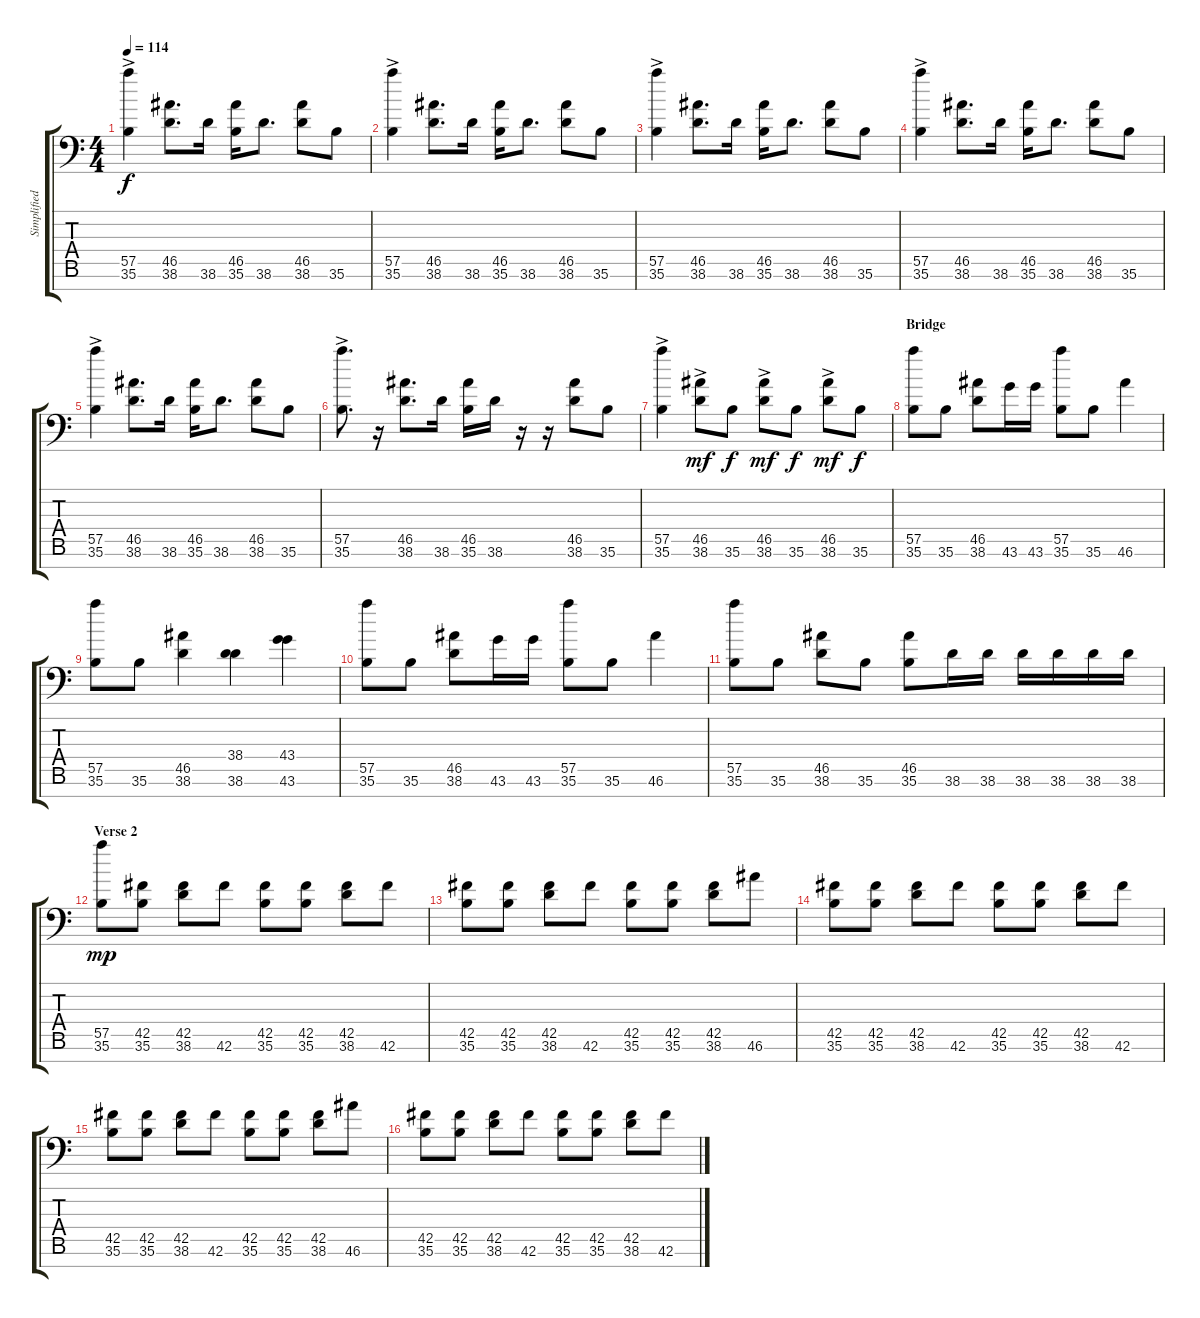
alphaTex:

\track ("Simplified Drums" "Simplified") {instrument acousticgrandpiano}
\staff {score tabs}
\tuning (C-1 C-1 C-1 C-1 C-1 C-1 C-1) {hide}
\ts (4 4)
\tempo 114
\clef f4
\ks c
(57.5{ac} 35.6).4{dy f} (46.5 38.6).8{d} 38.6.16 (46.5 35.6).16 38.6.8{d} (46.5 38.6).8 35.6.8 |
(57.5{ac} 35.6).4 (46.5 38.6).8{d} 38.6.16 (46.5 35.6).16 38.6.8{d} (46.5 38.6).8 35.6.8 |
(57.5{ac} 35.6).4 (46.5 38.6).8{d} 38.6.16 (46.5 35.6).16 38.6.8{d} (46.5 38.6).8 35.6.8 |
(57.5{ac} 35.6).4 (46.5 38.6).8{d} 38.6.16 (46.5 35.6).16 38.6.8{d} (46.5 38.6).8 35.6.8 |
(57.5{ac} 35.6).4 (46.5 38.6).8{d} 38.6.16 (46.5 35.6).16 38.6.8{d} (46.5 38.6).8 35.6.8 |
(57.5{ac} 35.6).8{d} r.16 (46.5 38.6).8{d} 38.6.16 (46.5 35.6).16 38.6.16 r.16 r.16 (46.5 38.6).8 35.6.8 |
(57.5{ac} 35.6).4 (46.5 38.6{ac}).8{dy mf} 35.6.8{dy f} (46.5 38.6{ac}).8{dy mf} 35.6.8{dy f} (46.5 38.6{ac}).8{dy mf} 35.6.8{dy f} |
\section ("" "Bridge")
(57.5 35.6).8 35.6.8 (46.5 38.6).8 43.6.16 43.6.16 (57.5 35.6).8 35.6.8 46.6.4 |
(57.5 35.6).8 35.6.8 (46.5 38.6).4 (38.4 38.6).4 (43.4 43.6).4 |
(57.5 35.6).8 35.6.8 (46.5 38.6).8 43.6.16 43.6.16 (57.5 35.6).8 35.6.8 46.6.4 |
(57.5 35.6).8 35.6.8 (46.5 38.6).8 35.6.8 (46.5 35.6).8 38.6.16 38.6.16 38.6.16 38.6.16 38.6.16 38.6.16 |
\section ("" "Verse 2")
(57.5 35.6).8{dy mp} (42.5 35.6).8 (42.5 38.6).8 42.6.8 (42.5 35.6).8 (42.5 35.6).8 (42.5 38.6).8 42.6.8 |
(42.5 35.6).8 (42.5 35.6).8 (42.5 38.6).8 42.6.8 (42.5 35.6).8 (42.5 35.6).8 (42.5 38.6).8 46.6.8 |
(42.5 35.6).8 (42.5 35.6).8 (42.5 38.6).8 42.6.8 (42.5 35.6).8 (42.5 35.6).8 (42.5 38.6).8 42.6.8 |
(42.5 35.6).8 (42.5 35.6).8 (42.5 38.6).8 42.6.8 (42.5 35.6).8 (42.5 35.6).8 (42.5 38.6).8 46.6.8 |
(42.5 35.6).8 (42.5 35.6).8 (42.5 38.6).8 42.6.8 (42.5 35.6).8 (42.5 35.6).8 (42.5 38.6).8 42.6.8
